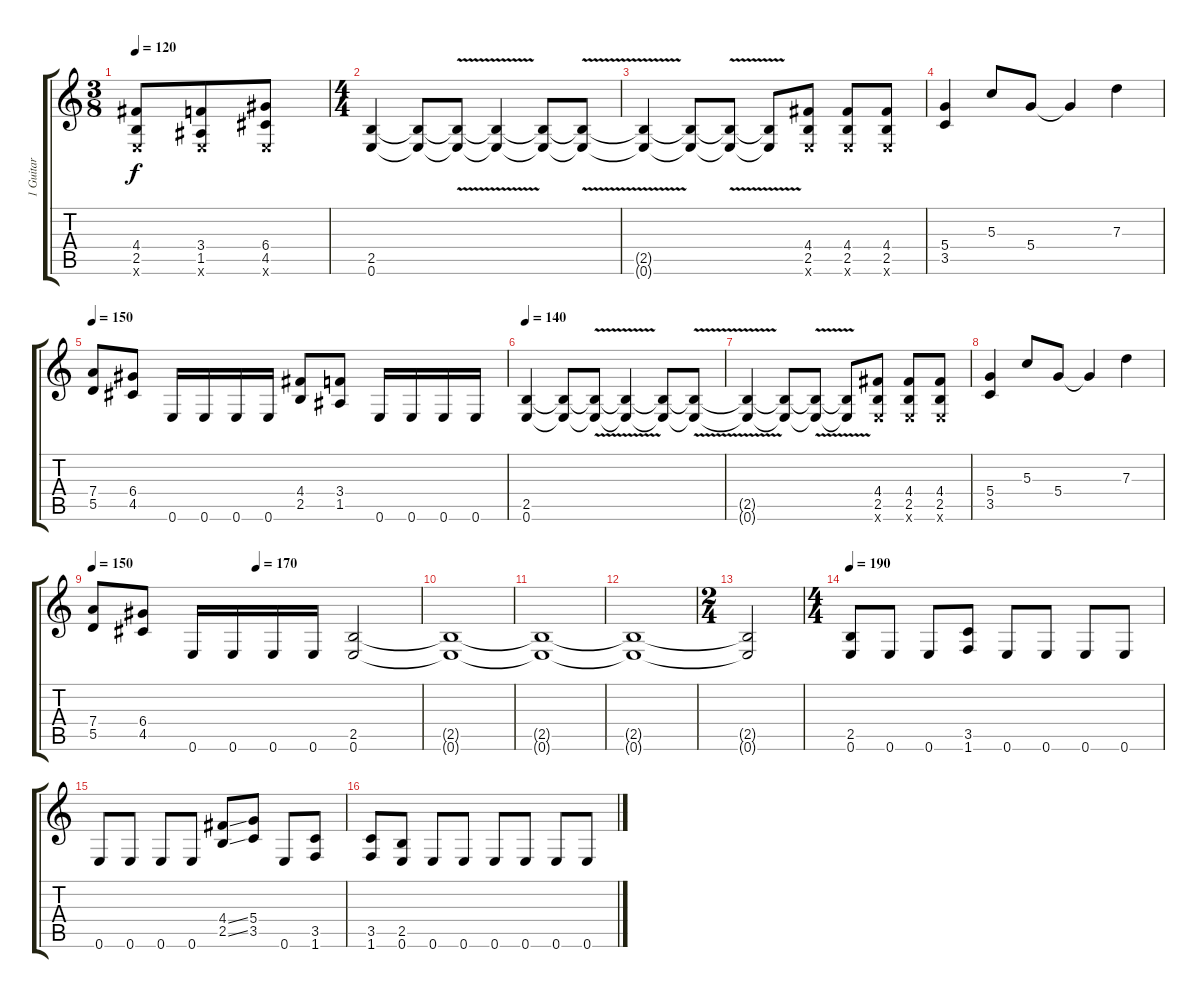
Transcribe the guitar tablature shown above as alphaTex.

\track ("1 Guitar" "1 Guitar") {instrument distortionguitar}
\staff {score tabs}
\tuning (E4 B3 G3 D3 A2 E2) {hide}
\ts (3 8)
\tempo 120
\tempo 140
\tempo 120
\clef g2
\ks c
(4.4 2.5 0.6{x}).8{dy f instrument distortionguitar} (3.4 1.5 0.6{x}).8 (6.4 4.5 0.6{x}).8 |
\ts (4 4)
(2.5 0.6).4 (2.5{t} 0.6{t}).8 (2.5{v t} 0.6{v t}).8 (2.5{t} 0.6{t}).4 (2.5{t} 0.6{t}).8 (2.5{v t} 0.6{v t}).8 |
(2.5{t} 0.6{t}).4 (2.5{t} 0.6{t}).8 (2.5{v t} 0.6{v t}).8 (2.5{t} 0.6{t}).8 (4.4 2.5 0.6{x}).8 (4.4 2.5 0.6{x}).8 (4.4 2.5 0.6{x}).8 |
(5.4 3.5).4 5.3.8 5.4.8 5.4{t}.4 7.3.4 |
\tempo 150
(7.4 5.5).8 (6.4 4.5).8 0.6.16 0.6.16 0.6.16 0.6.16 (4.4 2.5).8 (3.4 1.5).8 0.6.16 0.6.16 0.6.16 0.6.16 |
\tempo 140
(2.5 0.6).4 (2.5{t} 0.6{t}).8 (2.5{v t} 0.6{v t}).8 (2.5{t} 0.6{t}).4 (2.5{t} 0.6{t}).8 (2.5{v t} 0.6{v t}).8 |
(2.5{t} 0.6{t}).4 (2.5{t} 0.6{t}).8 (2.5{v t} 0.6{v t}).8 (2.5{t} 0.6{t}).8 (4.4 2.5 0.6{x}).8 (4.4 2.5 0.6{x}).8 (4.4 2.5 0.6{x}).8 |
(5.4 3.5).4 5.3.8 5.4.8 5.4{t}.4 7.3.4 |
\tempo 150
\tempo (170 0.5)
(7.4 5.5).8 (6.4 4.5).8 0.6.16 0.6.16 0.6.16 0.6.16 (2.5 0.6).2 |
(2.5{t} 0.6{t}).1 |
(2.5{t} 0.6{t}).1 |
(2.5{t} 0.6{t}).1 |
\ts (2 4)
(2.5{t} 0.6{t}).2 |
\ts (4 4)
\tempo 190
(2.5 0.6).8 0.6.8 0.6.8 (3.5 1.6).8 0.6.8 0.6.8 0.6.8 0.6.8 |
0.6.8 0.6.8 0.6.8 0.6.8 (4.4{ss} 2.5{ss}).8 (5.4 3.5).8 0.6.8 (3.5 1.6).8 |
(3.5 1.6).8 (2.5 0.6).8 0.6.8 0.6.8 0.6.8 0.6.8 0.6.8 0.6.8
